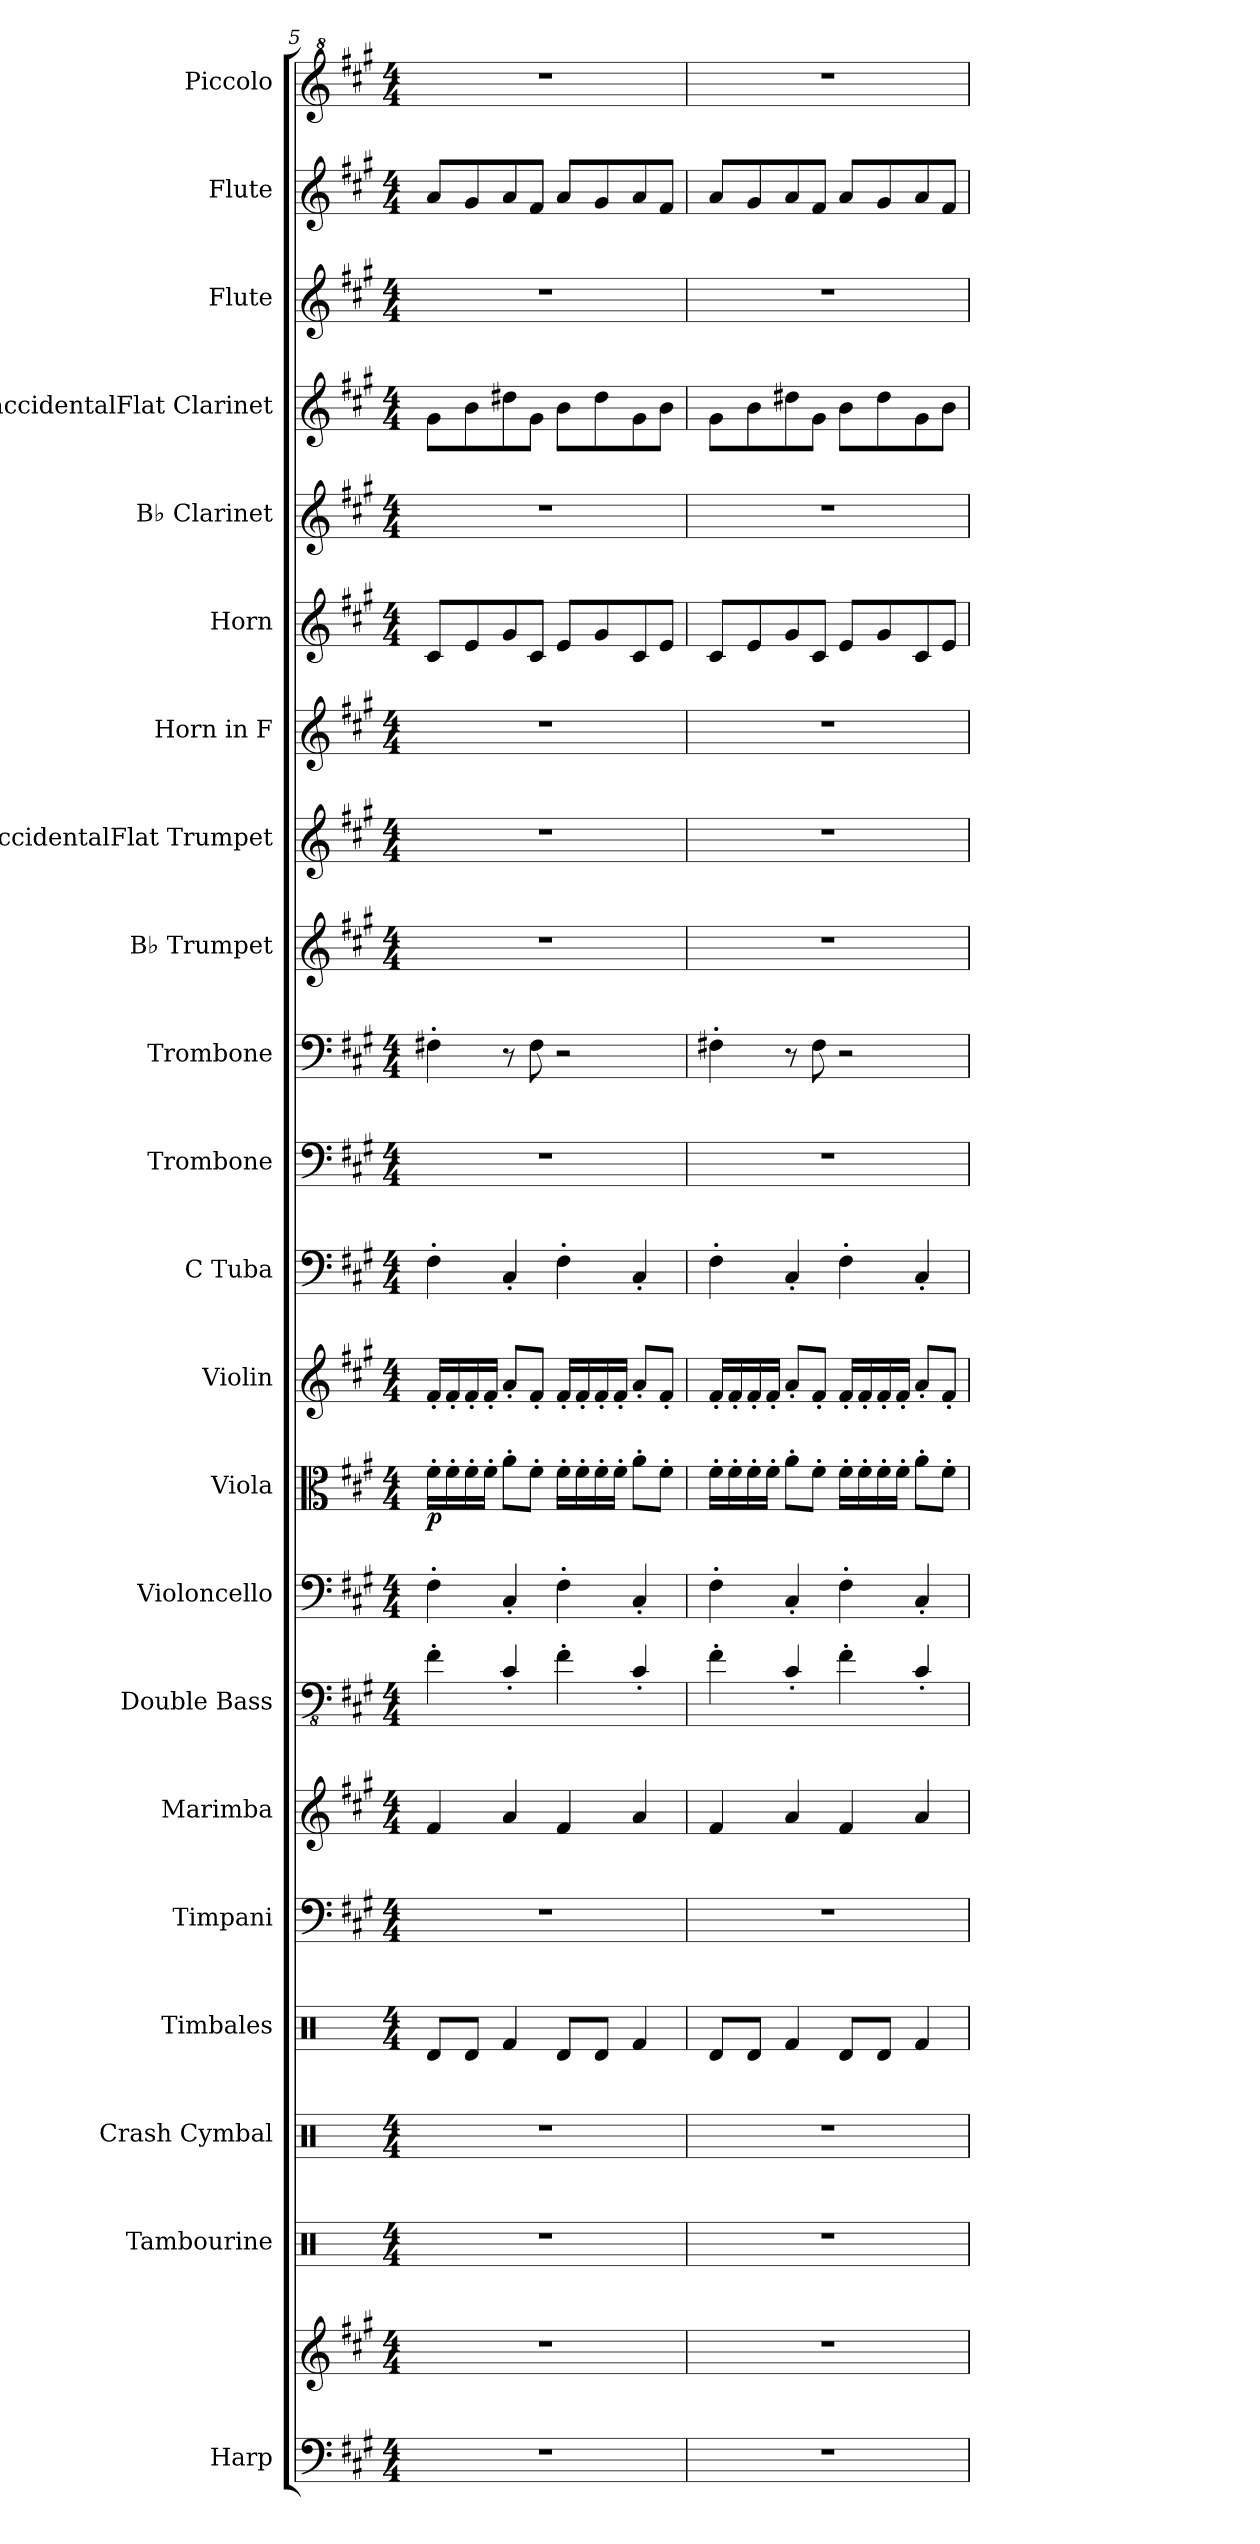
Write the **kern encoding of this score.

**kern	**kern	**kern	**kern	**kern	**dynam	**kern	**kern	**kern	**dynam	**kern	**dynam	**kern	**dynam	**kern	**kern	**dynam	**kern	**kern	**dynam	**kern	**kern	**kern	**kern	**kern	**kern	**kern	**kern	**dynam	**kern
*part22	*part22	*part21	*part20	*part19	*part19	*part18	*part17	*part16	*part16	*part15	*part15	*part14	*part14	*part13	*part12	*part12	*part11	*part10	*part10	*part9	*part8	*part7	*part6	*part5	*part4	*part3	*part2	*part2	*part1
*staff23	*staff22	*staff21	*staff20	*staff19	*staff19	*staff18	*staff17	*staff16	*staff16	*staff15	*staff15	*staff14	*staff14	*staff13	*staff12	*staff12	*staff11	*staff10	*staff10	*staff9	*staff8	*staff7	*staff6	*staff5	*staff4	*staff3	*staff2	*staff2	*staff1
*I"Harp	*	*I"Tambourine	*I"Crash Cymbal	*I"Timbales	*	*I"Timpani	*I"Marimba	*I"Double Bass	*	*I"Violoncello	*	*I"Viola	*	*I"Violin	*I"C Tuba	*	*I"Trombone	*I"Trombone	*	*I"B♭ Trumpet	*I"BaccidentalFlat Trumpet	*I"Horn in F	*I"Horn	*I"B♭ Clarinet	*I"BaccidentalFlat Clarinet	*I"Flute	*I"Flute	*	*I"Piccolo
*I'Hrp.	*	*I'Tamb.	*I'Cr. Cym.	*I'Timb.	*	*I'Timp.	*I'Mrm.	*	*	*I'Vlc.	*	*I'Vla.	*	*I'Vln.	*I'C Tu.	*	*I'Tbn.	*I'Trb.	*	*I'B♭ Tpt.	*I'BaccidentalFlat Tpt.	*	*I'Hn.	*I'B♭ Cl.	*I'BaccidentalFlat Cl.	*I'Fl.	*I'Fl.	*	*I'Picc.
*clefF4	*clefG2	*clefX	*clefX	*clefX	*	*clefF4	*clefG2	*clefFv4	*	*clefF4	*	*clefC3	*	*clefG2	*clefF4	*	*clefF4	*clefF4	*	*clefG2	*clefG2	*clefG2	*clefG2	*clefG2	*clefG2	*clefG2	*clefG2	*	*clefG^2
*	*	*	*	*	*	*	*	*ITrd7c12	*	*	*	*	*	*	*	*	*	*	*	*ITrd1c2	*ITrd1c2	*ITrd4c7	*ITrd4c7	*ITrd1c2	*ITrd1c2	*	*	*	*ITrd-7c-12
*k[f#c#g#]	*k[f#c#g#]	*k[]	*k[]	*k[]	*	*k[f#c#g#]	*k[f#c#g#]	*k[f#c#g#]	*	*k[f#c#g#]	*	*k[f#c#g#]	*	*k[f#c#g#]	*k[f#c#g#]	*	*k[f#c#g#]	*k[f#c#g#]	*	*k[f#]	*k[f#]	*k[f#c#]	*k[f#c#]	*k[f#]	*k[f#]	*k[f#c#g#]	*k[f#c#g#]	*	*k[f#c#g#]
*M4/4	*M4/4	*M4/4	*M4/4	*M4/4	*	*M4/4	*M4/4	*M4/4	*	*M4/4	*	*M4/4	*	*M4/4	*M4/4	*	*M4/4	*M4/4	*	*M4/4	*M4/4	*M4/4	*M4/4	*M4/4	*M4/4	*M4/4	*M4/4	*	*M4/4
=5	=5	=5	=5	=5	=5	=5	=5	=5	=5	=5	=5	=5	=5	=5	=5	=5	=5	=5	=5	=5	=5	=5	=5	=5	=5	=5	=5	=5	=5
!	!	!	!	!	!LO:DY:b	!	!	!	!LO:DY:b	!	!	!	!	!	!	!	!	!	!	!	!	!	!	!	!	!	!	!	!
!	!	!	!	!	!	!	!	!	!LO:DY:n=1:b	!	!	!	!	!	!	!	!	!	!	!	!	!	!	!	!	!	!	!	!
!	!	!	!	!	!	!	!	!	!LO:DY:n=2:b	!	!LO:DY:a	!	!	!	!	!	!	!	!	!	!	!	!	!	!	!	!	!	!
!	!	!	!	!	!	!	!	!	!	!	!LO:DY:n=1:b	!	!	!	!	!	!	!	!	!	!	!	!	!	!	!	!	!	!
!	!	!	!	!	!	!	!	!	!	!	!LO:DY:n=2:b	!	!	!	!	!	!	!	!	!	!	!	!	!	!	!	!	!	!
!	!	!	!	!	!	!	!	!	!	!	!LO:DY:n=3:b	!	!LO:DY:b	!	!	!LO:DY:b	!	!	!	!	!	!	!	!	!	!	!	!	!
!	!	!	!	!	!	!	!	!	!	!	!	!	!	!	!	!LO:DY:n=1:b	!	!	!	!	!	!	!	!	!	!	!	!	!
!	!	!	!	!	!	!	!	!	!	!	!	!	!	!	!	!LO:DY:n=2:b	!	!	!LO:DY:b	!	!	!	!	!	!	!	!	!	!
!	!	!	!	!	!	!	!	!	!	!	!	!	!	!	!	!	!	!	!LO:DY:n=1:b	!	!	!	!	!	!	!	!	!LO:DY:b	!
!	!	!	!	!	!	!	!	!	!	!	!	!	!	!	!	!	!	!	!	!	!	!	!	!	!	!	!	!LO:DY:n=1:b	!
1r	1r	1r	1r	8Rd/L	other-dynamics	1r	4f#/	4FF#'\	other-dynamics other-dynamics mf	4F#'\	other-dynamics other-dynamics other-dynamics mf	16f#'\LL	p	16f#'/LL	4F#'\	other-dynamics other-dynamics pp	1r	4F#X'\	other-dynamics p	1r	1r	1r	8F#/L	1r	8f#\L	1r	8a/L	other-dynamics mp	1r
.	.	.	.	.	.	.	.	.	.	.	.	16f#'\	.	16f#'/	.	.	.	.	.	.	.	.	.	.	.	.	.	.	.
.	.	.	.	8Rd/J	.	.	.	.	.	.	.	16f#'\	.	16f#'/	.	.	.	.	.	.	.	.	8A/	.	8a\	.	8g#/	.	.
.	.	.	.	.	.	.	.	.	.	.	.	16f#'\JJ	.	16f#'/JJ	.	.	.	.	.	.	.	.	.	.	.	.	.	.	.
.	.	.	.	4Rf/	.	.	4a/	4CC#'/	.	4C#'/	.	8a'\L	.	8a'/L	4C#'/	.	.	8r	.	.	.	.	8c#/	.	8cc#X\	.	8a/	.	.
.	.	.	.	.	.	.	.	.	.	.	.	8f#'\J	.	8f#'/J	.	.	.	8F#\	.	.	.	.	8F#/J	.	8f#\J	.	8f#/J	.	.
!	!	!	!	!	!LO:DY:b	!	!	!	!	!	!	!	!	!	!	!	!	!	!	!	!	!	!	!	!	!	!	!	!
.	.	.	.	8Rd/L	other-dynamics	.	4f#/	4FF#'\	.	4F#'\	.	16f#'\LL	.	16f#'/LL	4F#'\	.	.	2r	.	.	.	.	8A/L	.	8a\L	.	8a/L	.	.
.	.	.	.	.	.	.	.	.	.	.	.	16f#'\	.	16f#'/	.	.	.	.	.	.	.	.	.	.	.	.	.	.	.
.	.	.	.	8Rd/J	.	.	.	.	.	.	.	16f#'\	.	16f#'/	.	.	.	.	.	.	.	.	8c#/	.	8cc#\	.	8g#/	.	.
.	.	.	.	.	.	.	.	.	.	.	.	16f#'\JJ	.	16f#'/JJ	.	.	.	.	.	.	.	.	.	.	.	.	.	.	.
.	.	.	.	4Rf/	.	.	4a/	4CC#'/	.	4C#'/	.	8a'\L	.	8a'/L	4C#'/	.	.	.	.	.	.	.	8F#/	.	8f#\	.	8a/	.	.
.	.	.	.	.	.	.	.	.	.	.	.	8f#'\J	.	8f#'/J	.	.	.	.	.	.	.	.	8A/J	.	8a\J	.	8f#/J	.	.
!!LO:PB:g=z
=6	=6	=6	=6	=6	=6	=6	=6	=6	=6	=6	=6	=6	=6	=6	=6	=6	=6	=6	=6	=6	=6	=6	=6	=6	=6	=6	=6	=6	=6
!	!	!	!	!	!LO:DY:b	!	!	!	!	!	!	!	!	!	!	!	!	!	!	!	!	!	!	!	!	!	!	!	!
1r	1r	1r	1r	8Rd/L	other-dynamics	1r	4f#/	4FF#'\	.	4F#'\	.	16f#'\LL	.	16f#'/LL	4F#'\	.	1r	4F#X'\	.	1r	1r	1r	8F#/L	1r	8f#\L	1r	8a/L	.	1r
.	.	.	.	.	.	.	.	.	.	.	.	16f#'\	.	16f#'/	.	.	.	.	.	.	.	.	.	.	.	.	.	.	.
.	.	.	.	8Rd/J	.	.	.	.	.	.	.	16f#'\	.	16f#'/	.	.	.	.	.	.	.	.	8A/	.	8a\	.	8g#/	.	.
.	.	.	.	.	.	.	.	.	.	.	.	16f#'\JJ	.	16f#'/JJ	.	.	.	.	.	.	.	.	.	.	.	.	.	.	.
.	.	.	.	4Rf/	.	.	4a/	4CC#'/	.	4C#'/	.	8a'\L	.	8a'/L	4C#'/	.	.	8r	.	.	.	.	8c#/	.	8cc#X\	.	8a/	.	.
.	.	.	.	.	.	.	.	.	.	.	.	8f#'\J	.	8f#'/J	.	.	.	8F#\	.	.	.	.	8F#/J	.	8f#\J	.	8f#/J	.	.
!	!	!	!	!	!LO:DY:b	!	!	!	!	!	!	!	!	!	!	!	!	!	!	!	!	!	!	!	!	!	!	!	!
.	.	.	.	8Rd/L	other-dynamics	.	4f#/	4FF#'\	.	4F#'\	.	16f#'\LL	.	16f#'/LL	4F#'\	.	.	2r	.	.	.	.	8A/L	.	8a\L	.	8a/L	.	.
.	.	.	.	.	.	.	.	.	.	.	.	16f#'\	.	16f#'/	.	.	.	.	.	.	.	.	.	.	.	.	.	.	.
.	.	.	.	8Rd/J	.	.	.	.	.	.	.	16f#'\	.	16f#'/	.	.	.	.	.	.	.	.	8c#/	.	8cc#\	.	8g#/	.	.
.	.	.	.	.	.	.	.	.	.	.	.	16f#'\JJ	.	16f#'/JJ	.	.	.	.	.	.	.	.	.	.	.	.	.	.	.
.	.	.	.	4Rf/	.	.	4a/	4CC#'/	.	4C#'/	.	8a'\L	.	8a'/L	4C#'/	.	.	.	.	.	.	.	8F#/	.	8f#\	.	8a/	.	.
.	.	.	.	.	.	.	.	.	.	.	.	8f#'\J	.	8f#'/J	.	.	.	.	.	.	.	.	8A/J	.	8a\J	.	8f#/J	.	.
=	=	=	=	=	=	=	=	=	=	=	=	=	=	=	=	=	=	=	=	=	=	=	=	=	=	=	=	=	=
*-	*-	*-	*-	*-	*-	*-	*-	*-	*-	*-	*-	*-	*-	*-	*-	*-	*-	*-	*-	*-	*-	*-	*-	*-	*-	*-	*-	*-	*-
